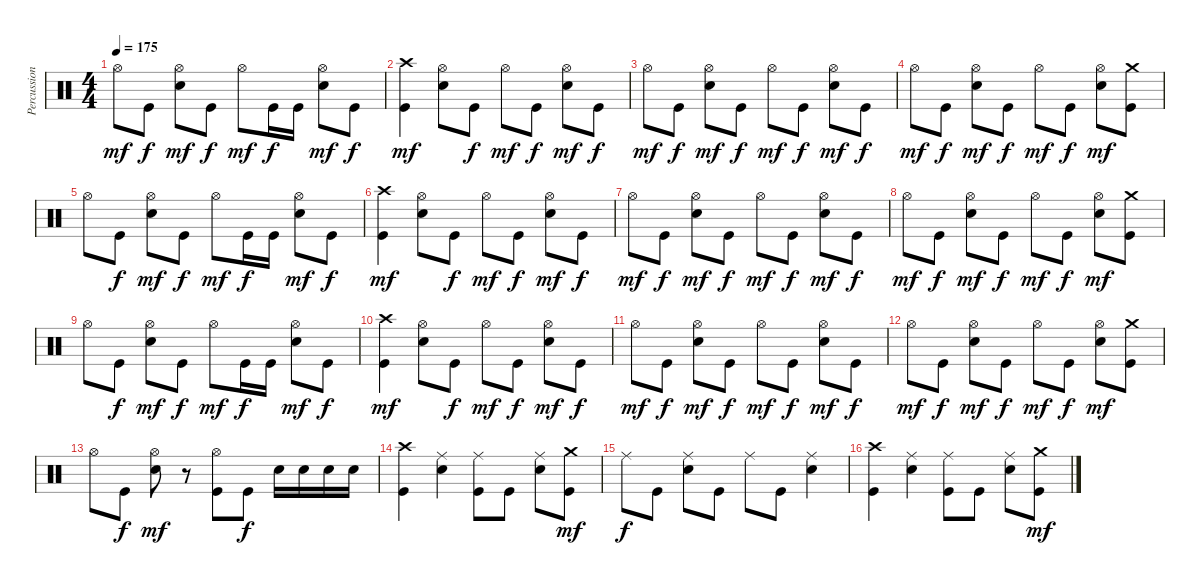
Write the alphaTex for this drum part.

\track ("Percussions" "Percussion") {instrument percussion}
\staff {score}
\articulation defaults
\ts (4 4)
\tempo 175
\clef neutral
\ks c "Hi-Hat (open)".8{dy mf} "Kick (hit)".8{dy f}
("Electric Snare (hit)" "Hi-Hat (open)").8{dy mf} "Kick (hit)".8{dy f} "Hi-Hat (open)".8{dy mf} "Kick (hit)".16{dy f} "Kick (hit)".16 ("Electric Snare (hit)" "Hi-Hat (open)").8{dy mf} "Kick (hit)".8{dy f} |
("Kick (hit)" "Crash high (hit)").4{dy mf} ("Electric Snare (hit)" "Hi-Hat (open)").8 "Kick (hit)".8{dy f} "Hi-Hat (open)".8{dy mf} "Kick (hit)".8{dy f} ("Electric Snare (hit)" "Hi-Hat (open)").8{dy mf} "Kick (hit)".8{dy f} |
"Hi-Hat (open)".8{dy mf} "Kick (hit)".8{dy f} ("Electric Snare (hit)" "Hi-Hat (open)").8{dy mf} "Kick (hit)".8{dy f} "Hi-Hat (open)".8{dy mf} "Kick (hit)".8{dy f} ("Electric Snare (hit)" "Hi-Hat (open)").8{dy mf} "Kick (hit)".8{dy f} |
"Hi-Hat (open)".8{dy mf} "Kick (hit)".8{dy f} ("Electric Snare (hit)" "Hi-Hat (open)").8{dy mf} "Kick (hit)".8{dy f} "Hi-Hat (open)".8{dy mf} "Kick (hit)".8{dy f} ("Electric Snare (hit)" "Hi-Hat (open)").8{dy mf} ("Kick (hit)" "Crash medium (hit)").8 |
"Hi-Hat (open)".8 "Kick (hit)".8{dy f} ("Electric Snare (hit)" "Hi-Hat (open)").8{dy mf} "Kick (hit)".8{dy f} "Hi-Hat (open)".8{dy mf} "Kick (hit)".16{dy f} "Kick (hit)".16 ("Electric Snare (hit)" "Hi-Hat (open)").8{dy mf} "Kick (hit)".8{dy f} |
("Kick (hit)" "Crash high (hit)").4{dy mf} ("Electric Snare (hit)" "Hi-Hat (open)").8 "Kick (hit)".8{dy f} "Hi-Hat (open)".8{dy mf} "Kick (hit)".8{dy f} ("Electric Snare (hit)" "Hi-Hat (open)").8{dy mf} "Kick (hit)".8{dy f} |
"Hi-Hat (open)".8{dy mf} "Kick (hit)".8{dy f} ("Electric Snare (hit)" "Hi-Hat (open)").8{dy mf} "Kick (hit)".8{dy f} "Hi-Hat (open)".8{dy mf} "Kick (hit)".8{dy f} ("Electric Snare (hit)" "Hi-Hat (open)").8{dy mf} "Kick (hit)".8{dy f} |
"Hi-Hat (open)".8{dy mf} "Kick (hit)".8{dy f} ("Electric Snare (hit)" "Hi-Hat (open)").8{dy mf} "Kick (hit)".8{dy f} "Hi-Hat (open)".8{dy mf} "Kick (hit)".8{dy f} ("Electric Snare (hit)" "Hi-Hat (open)").8{dy mf} ("Kick (hit)" "Crash medium (hit)").8 |
"Hi-Hat (open)".8 "Kick (hit)".8{dy f} ("Electric Snare (hit)" "Hi-Hat (open)").8{dy mf} "Kick (hit)".8{dy f} "Hi-Hat (open)".8{dy mf} "Kick (hit)".16{dy f} "Kick (hit)".16 ("Electric Snare (hit)" "Hi-Hat (open)").8{dy mf} "Kick (hit)".8{dy f} |
("Kick (hit)" "Crash high (hit)").4{dy mf} ("Electric Snare (hit)" "Hi-Hat (open)").8 "Kick (hit)".8{dy f} "Hi-Hat (open)".8{dy mf} "Kick (hit)".8{dy f} ("Electric Snare (hit)" "Hi-Hat (open)").8{dy mf} "Kick (hit)".8{dy f} |
"Hi-Hat (open)".8{dy mf} "Kick (hit)".8{dy f} ("Electric Snare (hit)" "Hi-Hat (open)").8{dy mf} "Kick (hit)".8{dy f} "Hi-Hat (open)".8{dy mf} "Kick (hit)".8{dy f} ("Electric Snare (hit)" "Hi-Hat (open)").8{dy mf} "Kick (hit)".8{dy f} |
"Hi-Hat (open)".8{dy mf} "Kick (hit)".8{dy f} ("Electric Snare (hit)" "Hi-Hat (open)").8{dy mf} "Kick (hit)".8{dy f} "Hi-Hat (open)".8{dy mf} "Kick (hit)".8{dy f} ("Electric Snare (hit)" "Hi-Hat (open)").8{dy mf} ("Kick (hit)" "Crash medium (hit)").8 |
"Hi-Hat (open)".8 "Kick (hit)".8{dy f} ("Electric Snare (hit)" "Hi-Hat (open)").8{dy mf} r.8 ("Kick (hit)" "Hi-Hat (open)").8 "Kick (hit)".8{dy f} "Electric Snare (hit)".16 "Electric Snare (hit)".16 "Electric Snare (hit)".16 "Electric Snare (hit)".16 |
("Kick (hit)" "Crash high (hit)").4 ("Electric Snare (hit)" "Ride (middle)").4 ("Kick (hit)" "Ride (middle)").8 "Kick (hit)".8 ("Electric Snare (hit)" "Ride (middle)").8 ("Kick (hit)" "Crash medium (hit)").8{dy mf} |
"Ride (middle)".8{dy f} "Kick (hit)".8 ("Electric Snare (hit)" "Ride (middle)").8 "Kick (hit)".8 "Ride (middle)".8 "Kick (hit)".8 ("Electric Snare (hit)" "Ride (middle)").4 |
("Kick (hit)" "Crash high (hit)").4 ("Electric Snare (hit)" "Ride (middle)").4 ("Kick (hit)" "Ride (middle)").8 "Kick (hit)".8 ("Electric Snare (hit)" "Ride (middle)").8 ("Kick (hit)" "Crash medium (hit)").8{dy mf}
